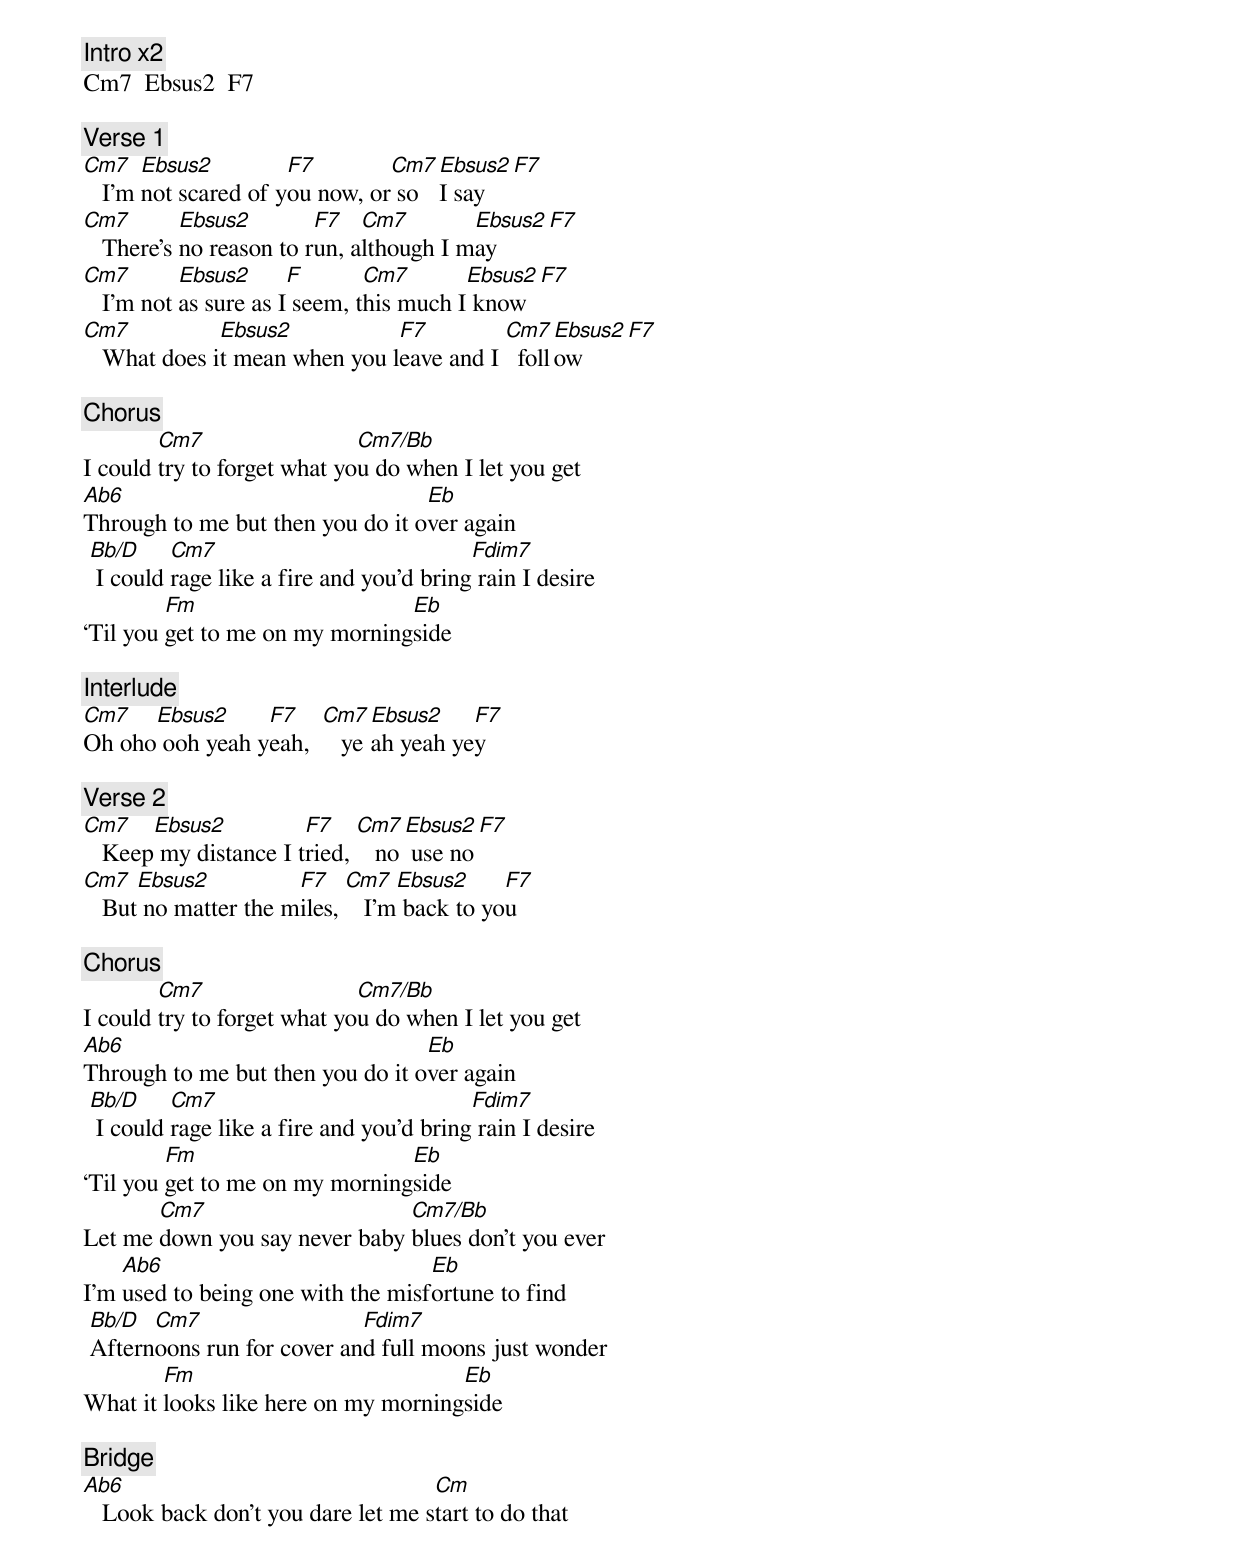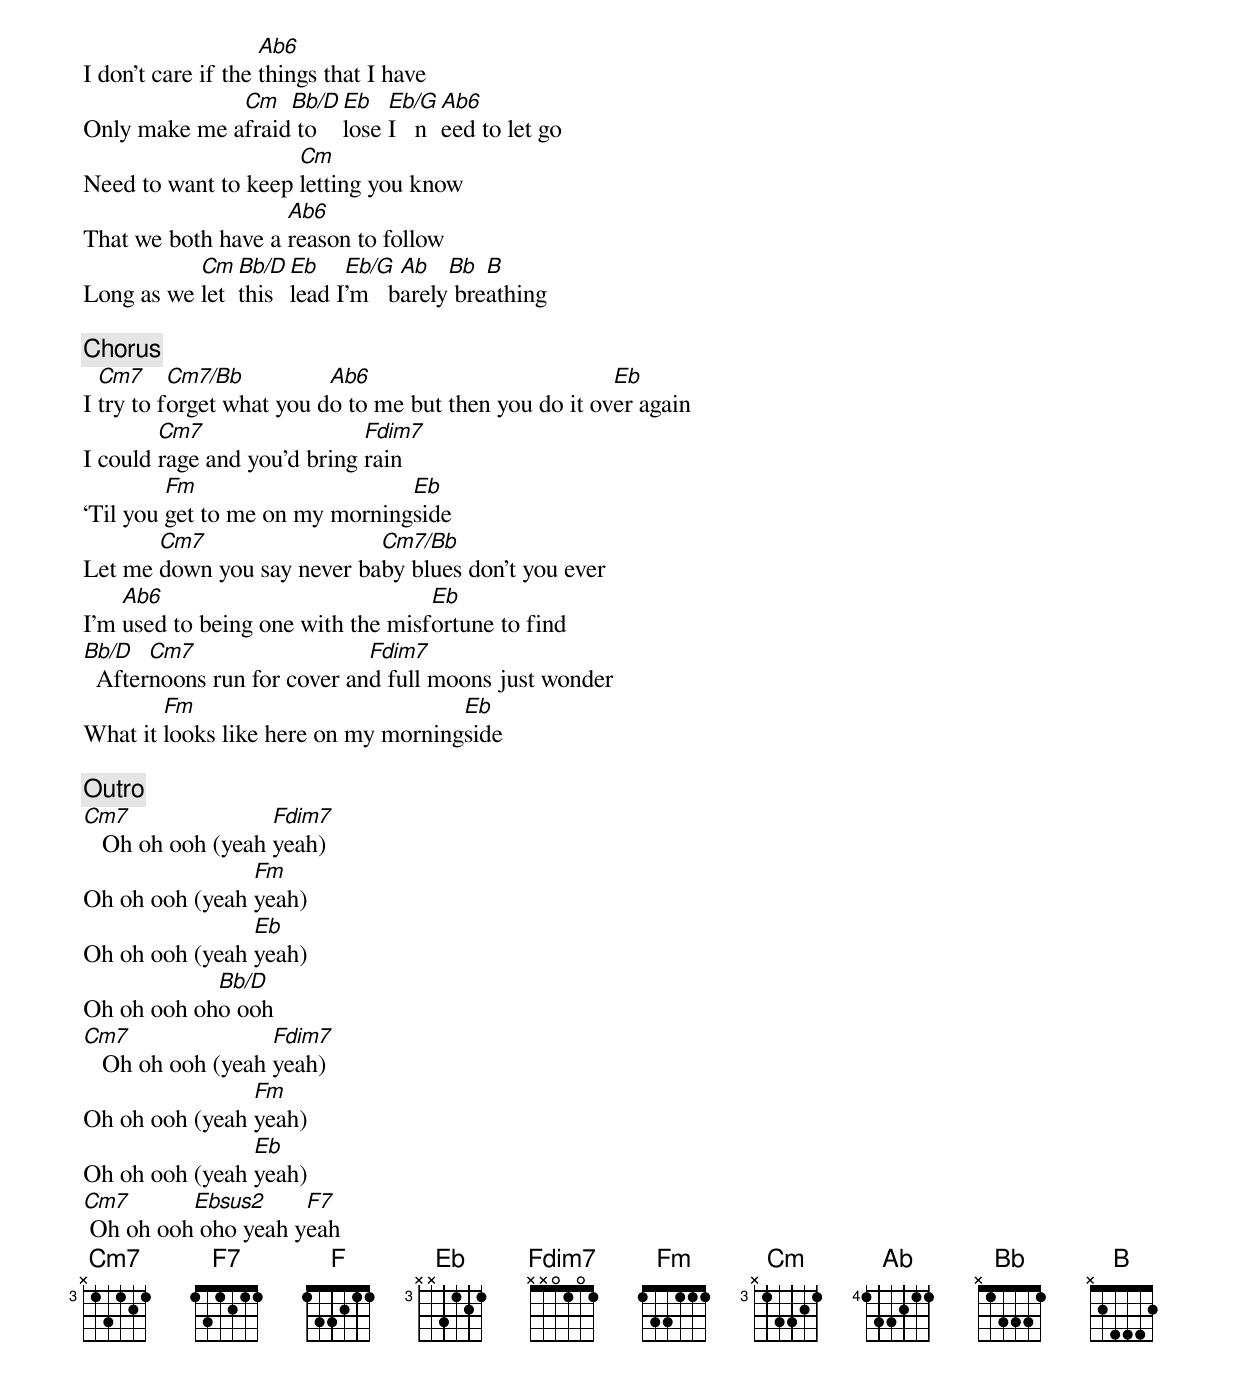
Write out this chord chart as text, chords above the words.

[Intro x2]
Cm7  Ebsus2  F7

[Verse 1]
Cm7    Ebsus2         F7        Cm7 Ebsus2 F7
   I'm not scared of you now, or so I say
Cm7        Ebsus2        F7   Cm7        Ebsus2 F7
   There's no reason to run, although I may
Cm7        Ebsus2      F       Cm7       Ebsus2  F7
   I'm not as sure as I seem, this much I know
Cm7           Ebsus2           F7         Cm7   Ebsus2 F7
   What does it mean when you leave and I   follow

[Chorus]
        Cm7                  Cm7/Bb
I could try to forget what you do when I let you get
Ab6                               Eb
Through to me but then you do it over again
 Bb/D     Cm7                             Fdim7
  I could rage like a fire and you'd bring rain I desire
         Fm                     Eb
‘Til you get to me on my morningside

[Interlude]
Cm7   Ebsus2     F7    Cm7  Ebsus2    F7
Oh oho ooh yeah yeah,     yeah yeah yey

[Verse 2]
Cm7    Ebsus2          F7    Cm7  Ebsus2  F7
   Keep my distance I tried,    no use no
Cm7   Ebsus2          F7    Cm7   Ebsus2     F7
   But no matter the miles,    I'm back to you

[Chorus]
        Cm7                  Cm7/Bb
I could try to forget what you do when I let you get
Ab6                               Eb
Through to me but then you do it over again
 Bb/D     Cm7                             Fdim7
  I could rage like a fire and you'd bring rain I desire
         Fm                     Eb
‘Til you get to me on my morningside
       Cm7                     Cm7/Bb
Let me down you say never baby blues don't you ever
    Ab6                            Eb
I'm used to being one with the misfortune to find
 Bb/D  Cm7                  Fdim7
 Afternoons run for cover and full moons just wonder
        Fm                           Eb
What it looks like here on my morningside

[Bridge]
Ab6                                 Cm
   Look back don't you dare let me start to do that
                    Ab6
I don't care if the things that I have
              Cm   Bb/D Eb   Eb/G Ab6
Only make me afraid to  lose I   need to let go
                     Cm
Need to want to keep letting you know
                    Ab6
That we both have a reason to follow
           Cm  Bb/D Eb    Eb/G  Ab   Bb  B
Long as we let this lead I'm   barely breathing

[Chorus]
  Cm7     Cm7/Bb          Ab6                          Eb
I try to forget what you do to me but then you do it over again
        Cm7                  Fdim7
I could rage and you'd bring rain
         Fm                     Eb
‘Til you get to me on my morningside
       Cm7                  Cm7/Bb
Let me down you say never baby blues don't you ever
    Ab6                            Eb
I'm used to being one with the misfortune to find
Bb/D   Cm7                   Fdim7
  Afternoons run for cover and full moons just wonder
        Fm                           Eb
What it looks like here on my morningside

[Outro]
Cm7                Fdim7
   Oh oh ooh (yeah yeah)
                Fm
Oh oh ooh (yeah yeah)
                Eb
Oh oh ooh (yeah yeah)
            Bb/D
Oh oh ooh oho ooh
Cm7                Fdim7
   Oh oh ooh (yeah yeah)
                Fm
Oh oh ooh (yeah yeah)
                Eb
Oh oh ooh (yeah yeah)
Cm7       Ebsus2     F7
 Oh oh ooh oho yeah yeah
